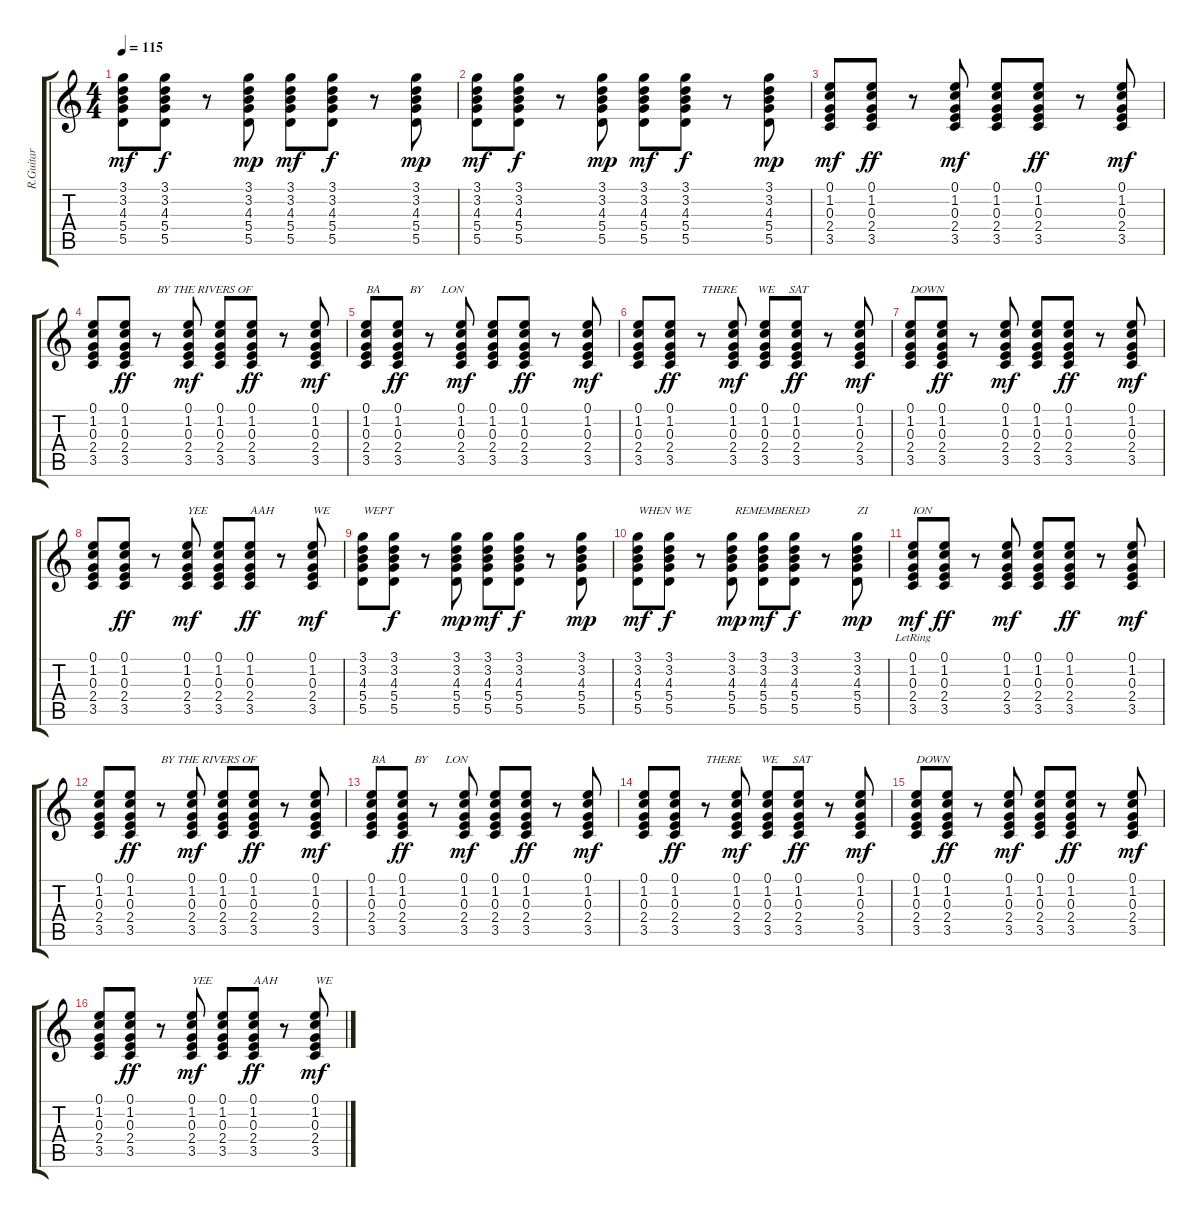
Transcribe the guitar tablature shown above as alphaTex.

\track ("R.Guitar" "R.Guitar") {instrument electricguitarjazz}
\staff {score tabs}
\tuning (E4 B3 G3 D3 A2 E2) {hide}
\ts (4 4)
\tempo 115
\clef g2
\ks c
(3.1 3.2 4.3 5.4 5.5).8{dy mf} (3.1 3.2 4.3 5.4 5.5).8{dy f} r.8 (3.1 3.2 4.3 5.4 5.5).8{dy mp} (3.1 3.2 4.3 5.4 5.5).8{dy mf} (3.1 3.2 4.3 5.4 5.5).8{dy f} r.8 (3.1 3.2 4.3 5.4 5.5).8{dy mp} |
(3.1 3.2 4.3 5.4 5.5).8{dy mf} (3.1 3.2 4.3 5.4 5.5).8{dy f} r.8 (3.1 3.2 4.3 5.4 5.5).8{dy mp} (3.1 3.2 4.3 5.4 5.5).8{dy mf} (3.1 3.2 4.3 5.4 5.5).8{dy f} r.8 (3.1 3.2 4.3 5.4 5.5).8{dy mp} |
(0.1 1.2 0.3 2.4 3.5).8{dy mf} (0.1 1.2 0.3 2.4 3.5).8{dy ff} r.8 (0.1 1.2 0.3 2.4 3.5).8{dy mf} (0.1 1.2 0.3 2.4 3.5).8 (0.1 1.2 0.3 2.4 3.5).8{dy ff} r.8 (0.1 1.2 0.3 2.4 3.5).8{dy mf} |
(0.1 1.2 0.3 2.4 3.5).8 (0.1 1.2 0.3 2.4 3.5).8{dy ff} r.8{txt "BY THE RIVERS OF"} (0.1 1.2 0.3 2.4 3.5).8{dy mf} (0.1 1.2 0.3 2.4 3.5).8 (0.1 1.2 0.3 2.4 3.5).8{dy ff} r.8 (0.1 1.2 0.3 2.4 3.5).8{dy mf} |
(0.1 1.2 0.3 2.4 3.5).8{txt "BA"} (0.1 1.2 0.3 2.4 3.5).8{txt "    BY" dy ff} r.8{txt "    LON"} (0.1 1.2 0.3 2.4 3.5).8{dy mf} (0.1 1.2 0.3 2.4 3.5).8 (0.1 1.2 0.3 2.4 3.5).8{dy ff} r.8 (0.1 1.2 0.3 2.4 3.5).8{dy mf} |
(0.1 1.2 0.3 2.4 3.5).8 (0.1 1.2 0.3 2.4 3.5).8{dy ff} r.8{txt "THERE"} (0.1 1.2 0.3 2.4 3.5).8{txt "        WE     SAT" dy mf} (0.1 1.2 0.3 2.4 3.5).8 (0.1 1.2 0.3 2.4 3.5).8{dy ff} r.8 (0.1 1.2 0.3 2.4 3.5).8{dy mf} |
(0.1 1.2 0.3 2.4 3.5).8{txt "DOWN"} (0.1 1.2 0.3 2.4 3.5).8{dy ff} r.8 (0.1 1.2 0.3 2.4 3.5).8{dy mf} (0.1 1.2 0.3 2.4 3.5).8 (0.1 1.2 0.3 2.4 3.5).8{dy ff} r.8 (0.1 1.2 0.3 2.4 3.5).8{dy mf} |
(0.1 1.2 0.3 2.4 3.5).8 (0.1 1.2 0.3 2.4 3.5).8{dy ff} r.8 (0.1 1.2 0.3 2.4 3.5).8{txt "YEE" dy mf} (0.1 1.2 0.3 2.4 3.5).8 (0.1 1.2 0.3 2.4 3.5).8{txt "AAH" dy ff} r.8 (0.1 1.2 0.3 2.4 3.5).8{txt "WE" dy mf} |
(3.1 3.2 4.3 5.4 5.5).8{txt "WEPT"} (3.1 3.2 4.3 5.4 5.5).8{dy f} r.8 (3.1 3.2 4.3 5.4 5.5).8{dy mp} (3.1 3.2 4.3 5.4 5.5).8{dy mf} (3.1 3.2 4.3 5.4 5.5).8{dy f} r.8 (3.1 3.2 4.3 5.4 5.5).8{dy mp} |
(3.1 3.2 4.3 5.4 5.5).8{txt "WHEN WE" dy mf} (3.1 3.2 4.3 5.4 5.5).8{dy f} r.8 (3.1 3.2 4.3 5.4 5.5).8{txt " REMEMBERED" dy mp} (3.1 3.2 4.3 5.4 5.5).8{dy mf} (3.1 3.2 4.3 5.4 5.5).8{dy f} r.8 (3.1 3.2 4.3 5.4 5.5).8{txt "ZI" dy mp} |
(0.1{lr} 1.2 0.3 2.4 3.5).8{txt "ION" dy mf} (0.1 1.2 0.3 2.4 3.5).8{dy ff} r.8 (0.1 1.2 0.3 2.4 3.5).8{dy mf} (0.1 1.2 0.3 2.4 3.5).8 (0.1 1.2 0.3 2.4 3.5).8{dy ff} r.8 (0.1 1.2 0.3 2.4 3.5).8{dy mf} |
(0.1 1.2 0.3 2.4 3.5).8 (0.1 1.2 0.3 2.4 3.5).8{dy ff} r.8{txt "BY THE RIVERS OF"} (0.1 1.2 0.3 2.4 3.5).8{dy mf} (0.1 1.2 0.3 2.4 3.5).8 (0.1 1.2 0.3 2.4 3.5).8{dy ff} r.8 (0.1 1.2 0.3 2.4 3.5).8{dy mf} |
(0.1 1.2 0.3 2.4 3.5).8{txt "BA"} (0.1 1.2 0.3 2.4 3.5).8{txt "    BY" dy ff} r.8{txt "    LON"} (0.1 1.2 0.3 2.4 3.5).8{dy mf} (0.1 1.2 0.3 2.4 3.5).8 (0.1 1.2 0.3 2.4 3.5).8{dy ff} r.8 (0.1 1.2 0.3 2.4 3.5).8{dy mf} |
(0.1 1.2 0.3 2.4 3.5).8 (0.1 1.2 0.3 2.4 3.5).8{dy ff} r.8{txt "THERE"} (0.1 1.2 0.3 2.4 3.5).8{txt "        WE     SAT" dy mf} (0.1 1.2 0.3 2.4 3.5).8 (0.1 1.2 0.3 2.4 3.5).8{dy ff} r.8 (0.1 1.2 0.3 2.4 3.5).8{dy mf} |
(0.1 1.2 0.3 2.4 3.5).8{txt "DOWN"} (0.1 1.2 0.3 2.4 3.5).8{dy ff} r.8 (0.1 1.2 0.3 2.4 3.5).8{dy mf} (0.1 1.2 0.3 2.4 3.5).8 (0.1 1.2 0.3 2.4 3.5).8{dy ff} r.8 (0.1 1.2 0.3 2.4 3.5).8{dy mf} |
(0.1 1.2 0.3 2.4 3.5).8 (0.1 1.2 0.3 2.4 3.5).8{dy ff} r.8 (0.1 1.2 0.3 2.4 3.5).8{txt "YEE" dy mf} (0.1 1.2 0.3 2.4 3.5).8 (0.1 1.2 0.3 2.4 3.5).8{txt "AAH" dy ff} r.8 (0.1 1.2 0.3 2.4 3.5).8{txt "WE" dy mf}
